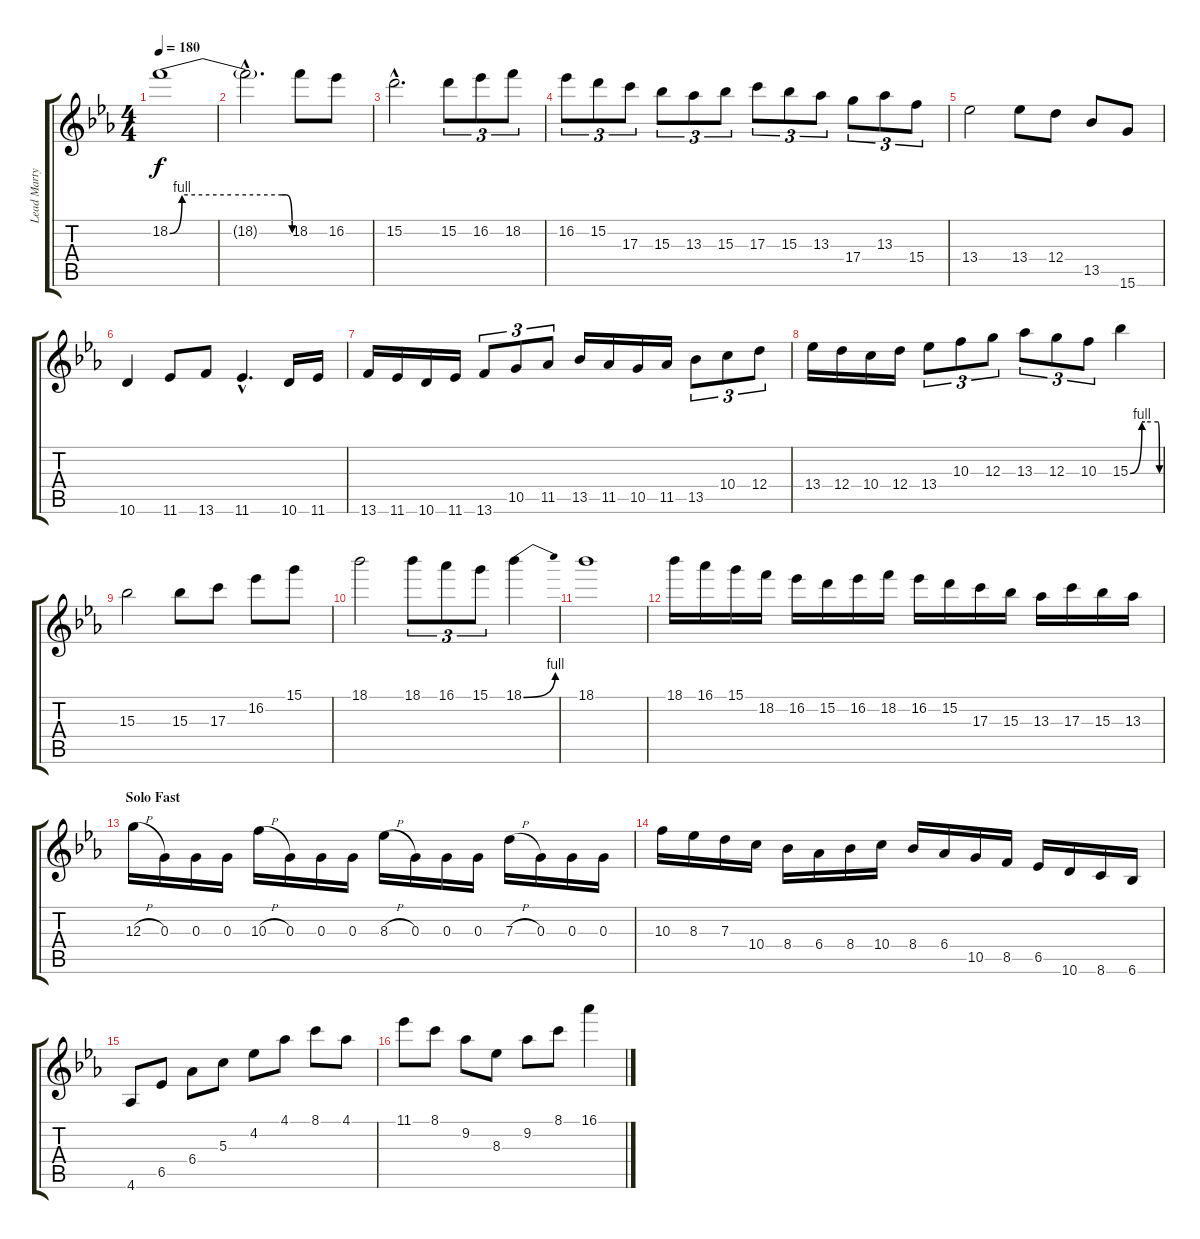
\track ("Lead Marty" "Lead Marty") {instrument overdrivenguitar}
\staff {score tabs}
\tuning (E4 B3 G3 D3 A2 E2) {hide}
\ts (4 4)
\tempo 180
\clef g2
\ks eb
18.2{be (custom 0 0 6 4 30 4 55 4 57 4 60 0)}.1{dy f} |
18.2{hac t}.2{d} 18.2.8 16.2.8 |
15.2{hac}.2{d} 15.2.8{tu (3 2)} 16.2.8{tu (3 2)} 18.2.8{tu (3 2)} |
16.2.8{tu (3 2)} 15.2.8{tu (3 2)} 17.3.8{tu (3 2)} 15.3.8{tu (3 2)} 13.3.8{tu (3 2)} 15.3.8{tu (3 2)} 17.3.8{tu (3 2)} 15.3.8{tu (3 2)} 13.3.8{tu (3 2)} 17.4.8{tu (3 2)} 13.3.8{tu (3 2)} 15.4.8{tu (3 2)} |
13.4.2 13.4.8 12.4.8 13.5.8 15.6.8 |
10.6.4 11.6.8 13.6.8 11.6{hac}.4{d} 10.6.16 11.6.16 |
13.6.16 11.6.16 10.6.16 11.6.16 13.6.8{tu (3 2)} 10.5.8{tu (3 2)} 11.5.8{tu (3 2)} 13.5.16 11.5.16 10.5.16 11.5.16 13.5.8{tu (3 2)} 10.4.8{tu (3 2)} 12.4.8{tu (3 2)} |
13.4.16 12.4.16 10.4.16 12.4.16 13.4.8{tu (3 2)} 10.3.8{tu (3 2)} 12.3.8{tu (3 2)} 13.3.8{tu (3 2)} 12.3.8{tu (3 2)} 10.3.8{tu (3 2)} 15.3{be (custom 0 0 24 4 30 4 57 4 60 0)}.4 |
15.3.2 15.3.8 17.3.8 16.2.8 15.1.8 |
18.1.2 18.1.8{tu (3 2)} 16.1.8{tu (3 2)} 15.1.8{tu (3 2)} 18.1{be (bend 0 0 60 4)}.4 |
18.1.1 |
18.1.16 16.1.16 15.1.16 18.2.16 16.2.16 15.2.16 16.2.16 18.2.16 16.2.16 15.2.16 17.3.16 15.3.16 13.3.16 17.3.16 15.3.16 13.3.16 |
\section ("" "Solo Fast")
12.3{h}.16 0.3.16 0.3.16 0.3.16 10.3{h}.16 0.3.16 0.3.16 0.3.16 8.3{h}.16 0.3.16 0.3.16 0.3.16 7.3{h}.16 0.3.16 0.3.16 0.3.16 |
10.3.16 8.3.16 7.3.16 10.4.16 8.4.16 6.4.16 8.4.16 10.4.16 8.4.16 6.4.16 10.5.16 8.5.16 6.5.16 10.6.16 8.6.16 6.6.16 |
4.6.8 6.5.8 6.4.8 5.3.8 4.2.8 4.1.8 8.1.8 4.1.8 |
11.1.8 8.1.8 9.2.8 8.3.8 9.2.8 8.1.8 16.1.4
